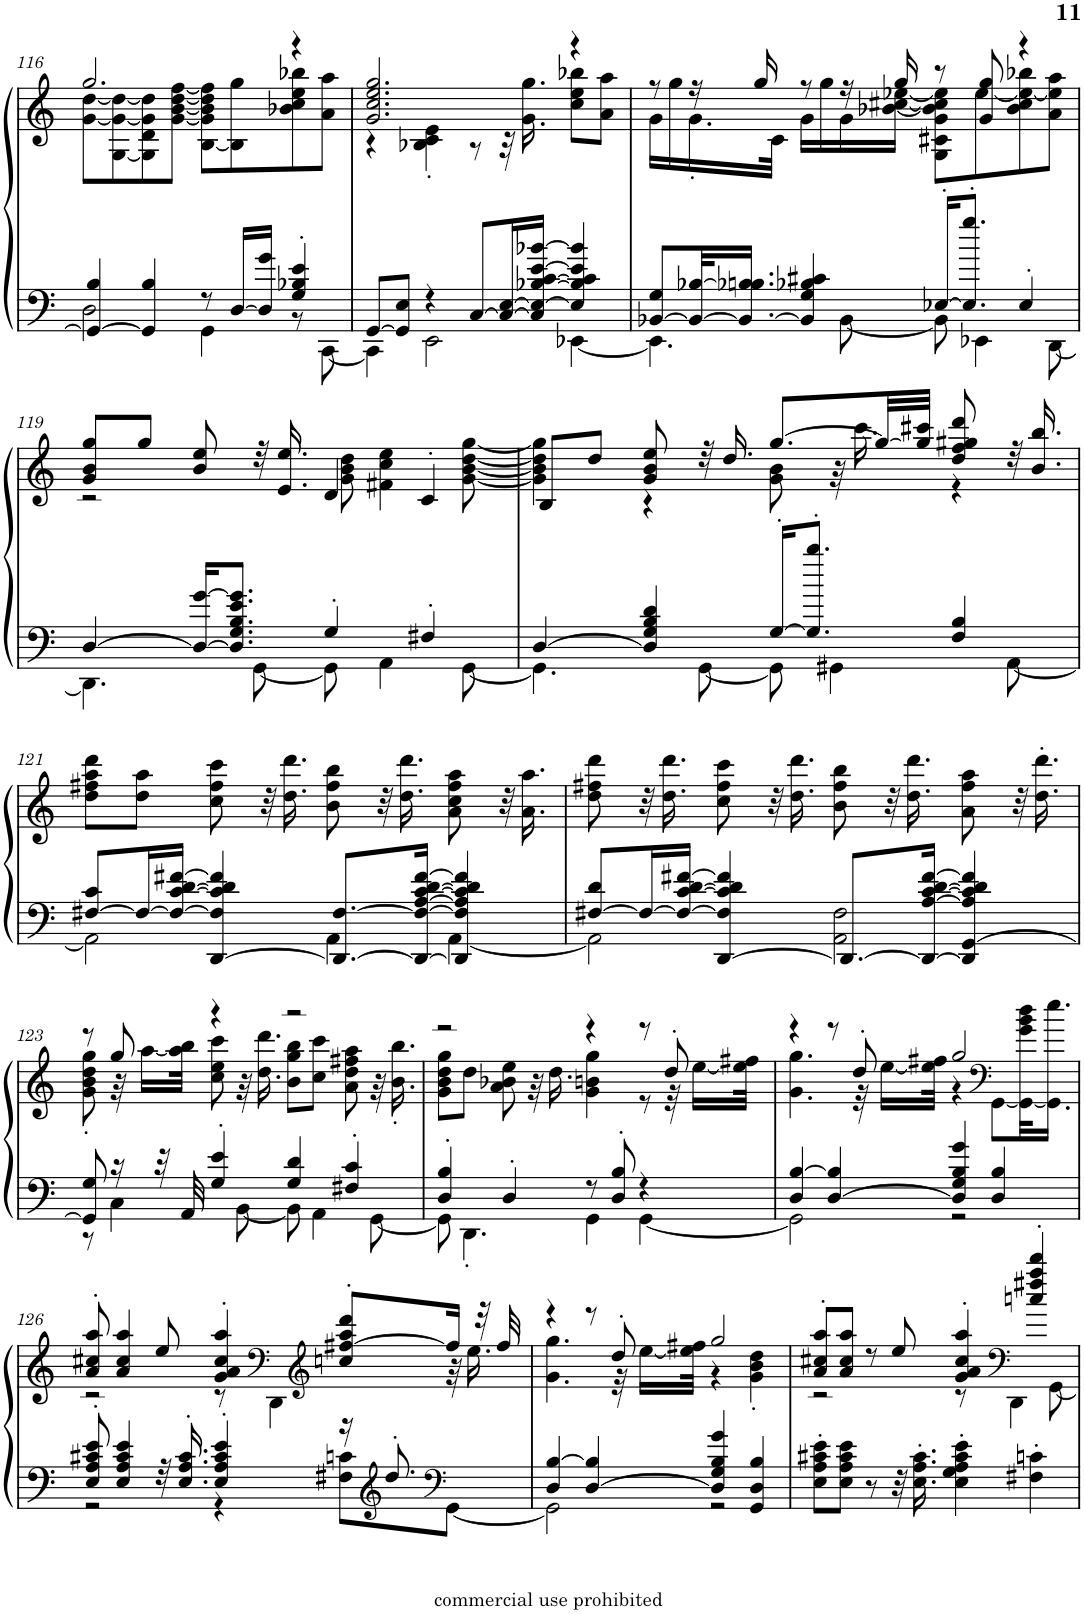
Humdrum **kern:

**kern	**kern
*part1	*part1
*staff2	*staff1
*I"Piano, Railroad Blues - QRS Word Roll #1141	*
*I'Pno.	*
!!LO:PB:g=z
*clefF4	*clefG2
*k[]	*k[]
*M4/4	*M4/4
=116	=116
*^	*^
4GG/_ 4B/	2D\	2.gg/	[8g\ [8dd\L
.	.	.	[8G\ 8g\_ 8dd\_
4GG/] 4B/	.	.	8G\] 8d\ 8g\] 8dd\]
.	.	.	[8g\ [8b\ [8dd\ [8ff\J
8r	4GG\	.	[8B\ 8g\] 8b\] 8dd\] 8ff\]L
[16D/LL	.	.	8B\] 8gg\
16D/] 16g/JJ	.	.	.
4G/' 4B-X/' 4e/'	8r	4r	8b-X\ 8cc\ 8ee\ 8bb-X\
.	[8CC\	.	8a\ 8aa\J
=117	=117	=117	=117
[8GG/L	4CC\]	2.g/ 2.cc/ 2.ee/ 2.gg/	4r
8GG/] 8E/J	.	.	.
4r	2EE\	.	4B-X\' 4c\' 4e\'
[8C/L	.	.	8r
16C/_ [16E/L	.	.	32r
.	.	.	16.g\ 16.gg\
16C/] 16E/_ [16B-X/ [16c/ [16e/ [16b-X/JJ	.	.	.
4E/] 4B-/] 4c/] 4e/] 4b-/]	[4EE-X\	4r	8cc\ 8ee\ 8bb-X\L
.	.	.	8a\ 8aa\J
=118	=118	=118	=118
[8BB-X/ 8G/L	4.EE-\]	8r	16g\LL
.	.	.	16gg\
32BB-/_ [32B-X/KL	.	16r	16.g'\
16.BB-/_ 16.B-X/] 16.Bn/JJ	.	.	.
.	.	16gg/	.
.	.	.	32c\JJk
4BB-/] 4G/ 4B-X/ 4c#X/	.	8r	16g\LL
.	.	.	16gg\
.	[8BB-\	16r	16g\
.	.	16gg/	[16b-X\ [16cc#X\ [16ee-X\JJ
[16E-X'/KL	8BB-\]	8r	8G\ 8c#X\ 8g\ 8b-\] 8cc#\] 8ee-\]L
8.E-/]' 8.gg/'J	.	.	.
.	4EE-X\	8g/ 8gg/	[8ee-\
4E-'/	.	4r	8b-\ 8cc#\ 8ee-\_ 8bb-X\
.	[8DD\	.	8a\ 8ee-\] 8aa\J
!!LO:LB:g=z	!!
=119	=119	=119	=119
[4D/	4.DD\]	8g/ 8b/ 8gg/L	2r
.	.	8gg/J	.
16D/_ [16g/KL	.	8b/ 8ee/	.
8.D/] 8.G/ 8.B/ 8.e/ 8.g/]J	.	.	.
.	[8GG\	32r	.
.	.	16.e/ 16.ee/	.
4G'/	8GG\]	4d/	8g\ 8b\ 8dd\
.	4AA\	.	4f#X\ 4cc\ 4ee\
4F#X'/	.	4c'/	.
.	[8GG\	.	[8g\ [8b\ [8dd\ [8gg\
=120	=120	=120	=120
[4D/	4.GG\]	8B/L	4g\] 4b\] 4dd\] 4gg\]
.	.	8dd/J	.
4D/] 4G/ 4B/ 4d/	.	8g/ 8b/ 8ee/	4r
.	[8GG\	32r	.
.	.	16.dd/	.
[16G'/KL	8GG\]	[8.gg/L	8g\ 8b\
8.G/]' 8.bb/'J	.	.	.
.	4GG#X\	.	32r
.	.	.	16.ccc\
.	.	32gg/LL_	.
.	.	32gg/] 32ccc#X/JJJ	.
4F/ 4B/	.	8dd/ 8ff/ 8gg#X/ 8ddd/	4r
.	[8AA\	32r	.
.	.	16.b/ 16.bb/	.
*	*	*v	*v
!!LO:LB:g=z
=121	=121	=121
[8F#X/ 8c/L	2AA\]	8dd\ 8ff#X\ 8aa\ 8ddd\L
16F#/L_	.	8dd\ 8aa\J
16F#/_ [16c/ [16d/ [16f#X/JJ	.	.
[4DD/ 4F#/] 4c/] 4d/] 4f#/]	.	8cc\ 8ff#\ 8ccc\
.	.	32r
.	.	16.dd\ 16.ddd\
8.DD/_ [8.F#/L	4AA\	8b\ 8ff#\ 8bb\
.	.	32r
.	.	16.dd\ 16.ddd\
16DD/_ 16F#/_ [16A/ [16c/ [16d/ [16f#/Jk	.	.
4DD/] 4F#/] 4A/] 4c/] 4d/] 4f#/]	[4AA\	8a\ 8cc\ 8ff#\ 8aa\
.	.	32r
.	.	16.a\ 16.aa\
=122	=122	=122
[8F#X/ 8d/L	2AA\]	8dd\ 8ff#X\ 8ddd\
16F#/L_	.	32r
.	.	16.dd\ 16.ddd\
16F#/_ [16c/ [16d/ [16f#X/JJ	.	.
[4DD/ 4F#/] 4c/] 4d/] 4f#/]	.	8cc\ 8ff#\ 8ccc\
.	.	32r
.	.	16.dd\ 16.ddd\
8.DD/L_	2AA\ 2F#\	8b\ 8ff#\ 8bb\
.	.	32r
.	.	16.dd\ 16.ddd\
16DD/_ [16A/ [16c/ [16d/ [16f#/Jk	.	.
4DD/] [4GG/ 4A/] 4c/] 4d/] 4f#/]	.	8a\ 8ff#\ 8aa\
.	.	32r
.	.	16.dd\' 16.ddd\'
!!LO:LB:g=z
=123	=123	=123
*	*	*^
8GG/] 8G/	8r	8r	8g\' 8b\' 8dd\' 8gg\'
16r	4C\	8gg/	32r
.	.	.	[16aa\LL
32r	.	.	.
32AA/	.	.	32aa\] 32bb\JJk
4G/' 4e/'	.	4r	8cc\ 8ee\ 8ccc\
.	[8BB\	.	32r
.	.	.	16.dd\ 16.ddd\
4G/ 4d/	8BB\]	2r	8b\ 8gg\ 8bb\L
.	4AA\	.	8cc\ 8ccc\J
4F#X/' 4c/'	.	.	8a\ 8dd\ 8ff#X\ 8aa\
.	[8GG\	.	32r
.	.	.	16.b\' 16.bb\'
=124	=124	=124	=124
4D/' 4B/'	8GG\]	2r	8g\ 8b\ 8dd\ 8gg\L
.	4.DD'\	.	8dd\J
4D'/	.	.	8a\ 8b-X\ 8ee\
.	.	.	32r
.	.	.	16.dd\
8r	4GG\	4r	4g\ 4bn\ 4gg\
8D/' 8B/'	.	.	.
4r	[4GG\	8r	8r
.	.	8dd'/	32r
.	.	.	[16ee\LL
.	.	.	32ee\] 32ff#X\JJk
=125	=125	=125	=125
4D/ [4B/	2GG\]	4r	4.g\ 4.gg\
[4D/ 4B/]	.	8r	.
.	.	8dd'/	32r
.	.	.	[16ee\LL
.	.	.	32ee\] 32ff#X\JJk
4D/] 4G/ 4B/ 4g/	2r	2gg/	4r
*	*	*clefF4	*
4D/ 4B/	.	.	[8GG\L
.	.	.	32GG\_ 32g\ 32b\ 32dd\KL
.	.	.	16.GG\] 16.ee\JJ
!!LO:LB:g=z	!!
=126	=126	=126	=126
8E/' 8A/' 8c#X/' 8e/'	2r	8a/' 8cc#X/' 8aa/'	2r
4E/ 4A/ 4c#/ 4e/	.	4a/ 4cc#/ 4aa/	.
32r	.	8ee/	.
16.E/' 16.A/' 16.c#/'	.	.	.
4E/' 4A/' 4c#/' 4e/'	4r	4g/' 4a/' 4cc#/' 4aa/'	8r
*	*	*clefF4	*
.	.	.	4DD\
*	*	*clefG2	*
16r	8F#X\ 8cn\L	8ccn/' [8ff#X/' 8aa/' 8ddd/'L	.
*clefG2	*	*	*
8.dd'/	.	.	.
*clefF4	*	*	*
.	[8GG\J	16ff#/Jk]	32r
.	.	.	16.ee\
.	.	32r	.
.	.	32ff#/	.
=127	=127	=127	=127
4D/ [4B/	2GG\]	4r	4.g\ 4.gg\
[4D/ 4B/]	.	8r	.
.	.	8dd'/	32r
.	.	.	[16ee\LL
.	.	.	32ee\] 32ff#X\JJk
4D/] 4G/ 4B/ 4g/	2r	2gg/	4r
4GG/ 4D/ 4B/	.	.	4g\' 4b\' 4dd\'
*v	*v	*	*
=128	=128	=128
8E\' 8A\' 8c#X\' 8e\'L	8a/' 8cc#X/' 8aa/'L	2r
8E\ 8A\ 8c#\ 8e\J	8a/ 8cc#/ 8aa/J	.
8r	8r	.
32r	8ee/	.
16.E\' 16.A\' 16.c#\'	.	.
4E\' 4G\' 4A\' 4c#\' 4e\'	4g/' 4a/' 4cc#/' 4aa/'	8r
*	*clefF4	*
.	.	4DD\
4F#X\' 4cn\'	4ccn/' 4ff#X/' 4aa/' 4ddd/'	.
.	.	[8GG\
*	*v	*v
=	=
*-	*-
